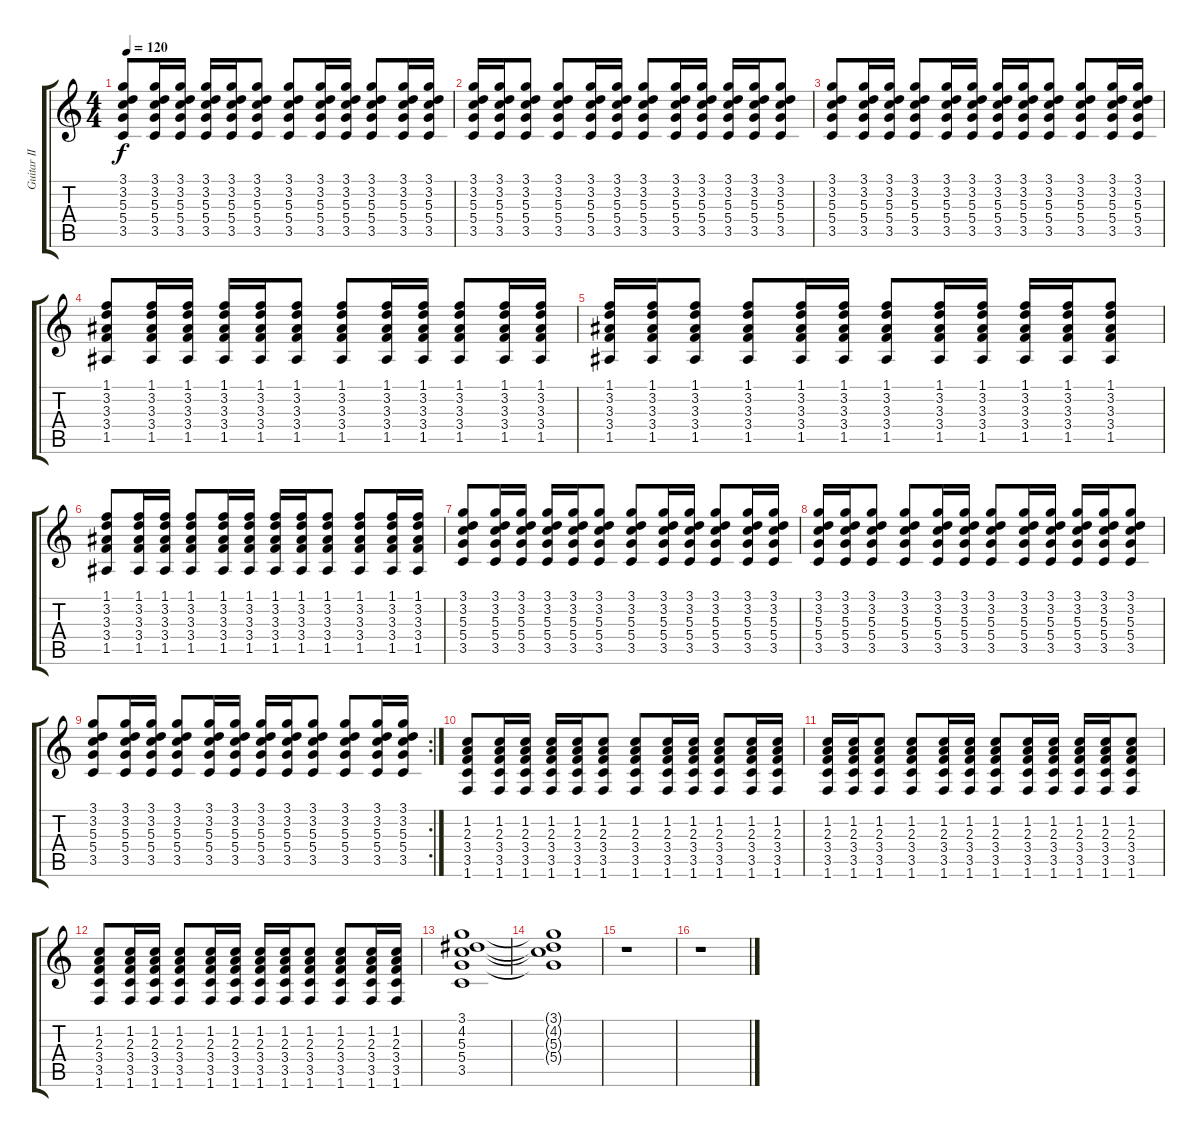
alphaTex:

\track ("Guitar II" "Guitar II") {instrument distortionguitar}
\staff {score tabs}
\tuning (E4 B3 G3 D3 A2 E2) {hide}
\ts (4 4)
\tempo 120
\clef g2
\ks c
(3.1 3.2 5.3 5.4 3.5).8{dy f} (3.1 3.2 5.3 5.4 3.5).16 (3.1 3.2 5.3 5.4 3.5).16 (3.1 3.2 5.3 5.4 3.5).16 (3.1 3.2 5.3 5.4 3.5).16 (3.1 3.2 5.3 5.4 3.5).8 (3.1 3.2 5.3 5.4 3.5).8 (3.1 3.2 5.3 5.4 3.5).16 (3.1 3.2 5.3 5.4 3.5).16 (3.1 3.2 5.3 5.4 3.5).8 (3.1 3.2 5.3 5.4 3.5).16 (3.1 3.2 5.3 5.4 3.5).16 |
(3.1 3.2 5.3 5.4 3.5).16 (3.1 3.2 5.3 5.4 3.5).16 (3.1 3.2 5.3 5.4 3.5).8 (3.1 3.2 5.3 5.4 3.5).8 (3.1 3.2 5.3 5.4 3.5).16 (3.1 3.2 5.3 5.4 3.5).16 (3.1 3.2 5.3 5.4 3.5).8 (3.1 3.2 5.3 5.4 3.5).16 (3.1 3.2 5.3 5.4 3.5).16 (3.1 3.2 5.3 5.4 3.5).16 (3.1 3.2 5.3 5.4 3.5).16 (3.1 3.2 5.3 5.4 3.5).8 |
(3.1 3.2 5.3 5.4 3.5).8 (3.1 3.2 5.3 5.4 3.5).16 (3.1 3.2 5.3 5.4 3.5).16 (3.1 3.2 5.3 5.4 3.5).8 (3.1 3.2 5.3 5.4 3.5).16 (3.1 3.2 5.3 5.4 3.5).16 (3.1 3.2 5.3 5.4 3.5).16 (3.1 3.2 5.3 5.4 3.5).16 (3.1 3.2 5.3 5.4 3.5).8 (3.1 3.2 5.3 5.4 3.5).8 (3.1 3.2 5.3 5.4 3.5).16 (3.1 3.2 5.3 5.4 3.5).16 |
(1.1 3.2 3.3 3.4 1.5).8 (1.1 3.2 3.3 3.4 1.5).16 (1.1 3.2 3.3 3.4 1.5).16 (1.1 3.2 3.3 3.4 1.5).16 (1.1 3.2 3.3 3.4 1.5).16 (1.1 3.2 3.3 3.4 1.5).8 (1.1 3.2 3.3 3.4 1.5).8 (1.1 3.2 3.3 3.4 1.5).16 (1.1 3.2 3.3 3.4 1.5).16 (1.1 3.2 3.3 3.4 1.5).8 (1.1 3.2 3.3 3.4 1.5).16 (1.1 3.2 3.3 3.4 1.5).16 |
(1.1 3.2 3.3 3.4 1.5).16 (1.1 3.2 3.3 3.4 1.5).16 (1.1 3.2 3.3 3.4 1.5).8 (1.1 3.2 3.3 3.4 1.5).8 (1.1 3.2 3.3 3.4 1.5).16 (1.1 3.2 3.3 3.4 1.5).16 (1.1 3.2 3.3 3.4 1.5).8 (1.1 3.2 3.3 3.4 1.5).16 (1.1 3.2 3.3 3.4 1.5).16 (1.1 3.2 3.3 3.4 1.5).16 (1.1 3.2 3.3 3.4 1.5).16 (1.1 3.2 3.3 3.4 1.5).8 |
(1.1 3.2 3.3 3.4 1.5).8 (1.1 3.2 3.3 3.4 1.5).16 (1.1 3.2 3.3 3.4 1.5).16 (1.1 3.2 3.3 3.4 1.5).8 (1.1 3.2 3.3 3.4 1.5).16 (1.1 3.2 3.3 3.4 1.5).16 (1.1 3.2 3.3 3.4 1.5).16 (1.1 3.2 3.3 3.4 1.5).16 (1.1 3.2 3.3 3.4 1.5).8 (1.1 3.2 3.3 3.4 1.5).8 (1.1 3.2 3.3 3.4 1.5).16 (1.1 3.2 3.3 3.4 1.5).16 |
(3.1 3.2 5.3 5.4 3.5).8 (3.1 3.2 5.3 5.4 3.5).16 (3.1 3.2 5.3 5.4 3.5).16 (3.1 3.2 5.3 5.4 3.5).16 (3.1 3.2 5.3 5.4 3.5).16 (3.1 3.2 5.3 5.4 3.5).8 (3.1 3.2 5.3 5.4 3.5).8 (3.1 3.2 5.3 5.4 3.5).16 (3.1 3.2 5.3 5.4 3.5).16 (3.1 3.2 5.3 5.4 3.5).8 (3.1 3.2 5.3 5.4 3.5).16 (3.1 3.2 5.3 5.4 3.5).16 |
(3.1 3.2 5.3 5.4 3.5).16 (3.1 3.2 5.3 5.4 3.5).16 (3.1 3.2 5.3 5.4 3.5).8 (3.1 3.2 5.3 5.4 3.5).8 (3.1 3.2 5.3 5.4 3.5).16 (3.1 3.2 5.3 5.4 3.5).16 (3.1 3.2 5.3 5.4 3.5).8 (3.1 3.2 5.3 5.4 3.5).16 (3.1 3.2 5.3 5.4 3.5).16 (3.1 3.2 5.3 5.4 3.5).16 (3.1 3.2 5.3 5.4 3.5).16 (3.1 3.2 5.3 5.4 3.5).8 |
\rc 2
(3.1 3.2 5.3 5.4 3.5).8 (3.1 3.2 5.3 5.4 3.5).16 (3.1 3.2 5.3 5.4 3.5).16 (3.1 3.2 5.3 5.4 3.5).8 (3.1 3.2 5.3 5.4 3.5).16 (3.1 3.2 5.3 5.4 3.5).16 (3.1 3.2 5.3 5.4 3.5).16 (3.1 3.2 5.3 5.4 3.5).16 (3.1 3.2 5.3 5.4 3.5).8 (3.1 3.2 5.3 5.4 3.5).8 (3.1 3.2 5.3 5.4 3.5).16 (3.1 3.2 5.3 5.4 3.5).16 |
(1.2 2.3 3.4 3.5 1.6).8 (1.2 2.3 3.4 3.5 1.6).16 (1.2 2.3 3.4 3.5 1.6).16 (1.2 2.3 3.4 3.5 1.6).16 (1.2 2.3 3.4 3.5 1.6).16 (1.2 2.3 3.4 3.5 1.6).8 (1.2 2.3 3.4 3.5 1.6).8 (1.2 2.3 3.4 3.5 1.6).16 (1.2 2.3 3.4 3.5 1.6).16 (1.2 2.3 3.4 3.5 1.6).8 (1.2 2.3 3.4 3.5 1.6).16 (1.2 2.3 3.4 3.5 1.6).16 |
(1.2 2.3 3.4 3.5 1.6).16 (1.2 2.3 3.4 3.5 1.6).16 (1.2 2.3 3.4 3.5 1.6).8 (1.2 2.3 3.4 3.5 1.6).8 (1.2 2.3 3.4 3.5 1.6).16 (1.2 2.3 3.4 3.5 1.6).16 (1.2 2.3 3.4 3.5 1.6).8 (1.2 2.3 3.4 3.5 1.6).16 (1.2 2.3 3.4 3.5 1.6).16 (1.2 2.3 3.4 3.5 1.6).16 (1.2 2.3 3.4 3.5 1.6).16 (1.2 2.3 3.4 3.5 1.6).8 |
(1.2 2.3 3.4 3.5 1.6).8 (1.2 2.3 3.4 3.5 1.6).16 (1.2 2.3 3.4 3.5 1.6).16 (1.2 2.3 3.4 3.5 1.6).8 (1.2 2.3 3.4 3.5 1.6).16 (1.2 2.3 3.4 3.5 1.6).16 (1.2 2.3 3.4 3.5 1.6).16 (1.2 2.3 3.4 3.5 1.6).16 (1.2 2.3 3.4 3.5 1.6).8 (1.2 2.3 3.4 3.5 1.6).8 (1.2 2.3 3.4 3.5 1.6).16 (1.2 2.3 3.4 3.5 1.6).16 |
(3.1 4.2 5.3 5.4 3.5).1{volume 0} |
(3.1{t} 4.2{t} 5.3{t} 5.4{t}).1 |
r.1 |
r.1
